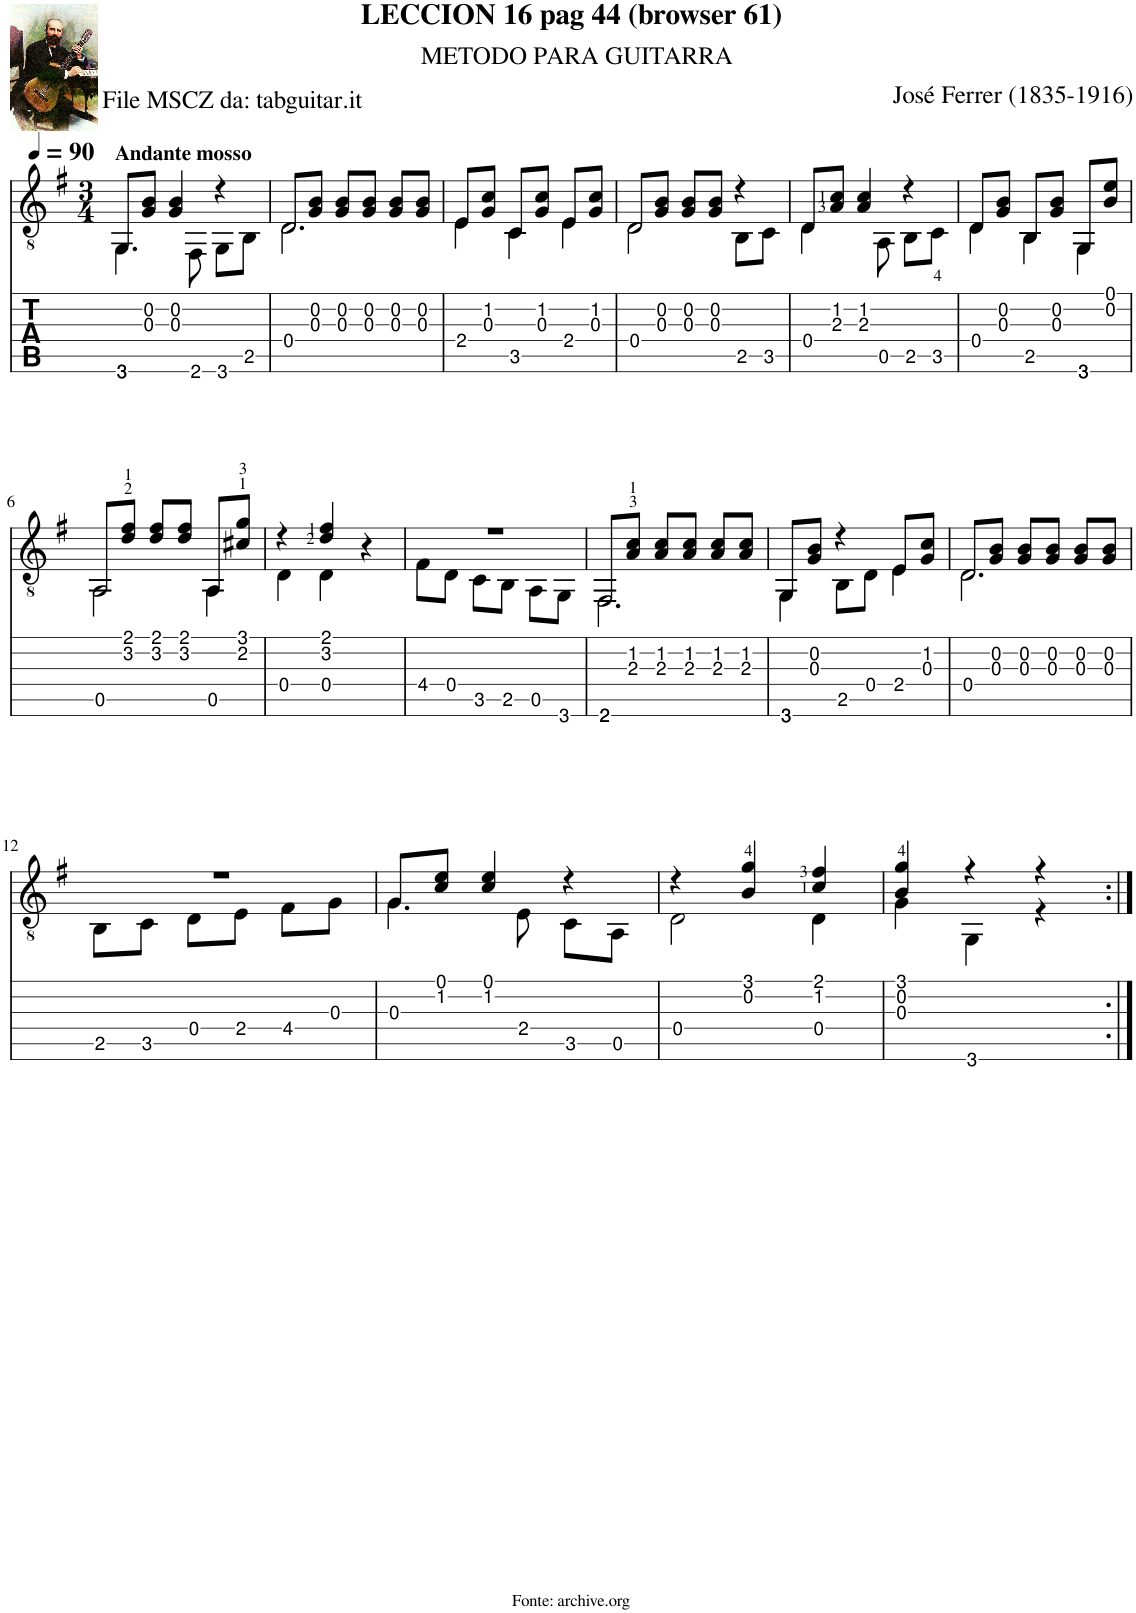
**kern	**kern
*part1	*part1
*staff2	*staff1
*I"Guitar	*
*I'Guit.	*
*stria6	*
*	*clefGv2
*k[f#]	*k[f#]
*M3/4	*M3/4
*MM90	*MM90
=	=
*^	*^
!	!	!LO:TX:a:B:t=Andante mosso	!
8GGL	4.GG	8GG/L	4.GG\
8G\ 8B\J	.	8G/ 8B/J	.
4G 4B	.	4G/ 4B/	.
.	8FF#	.	8FF#\
4r	8GGL	4r	8GG\L
.	8BBJ	.	8BB\J
=1	=1	=1	=1
!	!	!LO:N:head=open	!
8DL	2.D	8D/L	2.D\
8G\ 8B\J	.	8G/ 8B/J	.
8G\ 8B\L	.	8G/ 8B/L	.
8G\ 8B\J	.	8G/ 8B/J	.
8G\ 8B\L	.	8G/ 8B/L	.
8G\ 8B\J	.	8G/ 8B/J	.
=2	=2	=2	=2
8EL	4E	8E/L	4E\
8G\ 8c\J	.	8G/ 8c/J	.
8CL	4C	8C/L	4C\
8G\ 8c\J	.	8G/ 8c/J	.
8EL	4E	8E/L	4E\
8G\ 8c\J	.	8G/ 8c/J	.
=3	=3	=3	=3
!	!	!LO:N:head=open	!
8DL	2D	8D/L	2D\
8G\ 8B\J	.	8G/ 8B/J	.
8G\ 8B\L	.	8G/ 8B/L	.
8G\ 8B\J	.	8G/ 8B/J	.
4r	8BBL	4r	8BB\L
.	8CJ	.	8C\J
=4	=4	=4	=4
8DL	4.D	8D/L	4.D\
8A\ 8c\J	.	8A/ 8c/J	.
4A 4c	.	4A/ 4c/	.
.	8AA	.	8AA\
4r	8BBL	4r	8BB\L
.	8CJ	.	8C\J
=5	=5	=5	=5
8DL	4D	8D/L	4D\
8G\ 8B\J	.	8G/ 8B/J	.
8BBL	4BB	8BB/L	4BB\
8G\ 8B\J	.	8G/ 8B/J	.
8GGL	4GG	8GG/L	4GG\
8B\ 8e\J	.	8B/ 8e/J	.
!!LO:LB:g=z	!!
=6	=6	=6	=6
!	!	!LO:N:head=open	!
8AAL	2AA	8AA/L	2AA\
8d\ 8f#\J	.	8d/ 8f#/J	.
8d\ 8f#\L	.	8d/ 8f#/L	.
8d\ 8f#\J	.	8d/ 8f#/J	.
8AAL	4AA	8AA/L	4AA\
8c#\ 8g\J	.	8c#X/ 8g/J	.
=7	=7	=7	=7
4r	4D	4r	4D\
4d 4f#	4D	4d/ 4f#/	4D\
4r	4ryy	4r	4ryy
=8	=8	=8	=8
2.r	8F#L	2.r	8F#\L
.	8DJ	.	8D\J
.	8CL	.	8C\L
.	8BBJ	.	8BB\J
.	8AAL	.	8AA\L
.	8GGJ	.	8GG\J
=9	=9	=9	=9
!	!	!LO:N:head=open	!
8FF#L	2.FF#	8FF#/L	2.FF#\
8A\ 8c\J	.	8A/ 8c/J	.
8A\ 8c\L	.	8A/ 8c/L	.
8A\ 8c\J	.	8A/ 8c/J	.
8A\ 8c\L	.	8A/ 8c/L	.
8A\ 8c\J	.	8A/ 8c/J	.
=10	=10	=10	=10
8GGL	4GG	8GG/L	4GG\
8G\ 8B\J	.	8G/ 8B/J	.
4r	8BBL	4r	8BB\L
.	8DJ	.	8D\J
8EL	4E	8E/L	4E\
8G\ 8c\J	.	8G/ 8c/J	.
=11	=11	=11	=11
!	!	!LO:N:head=open	!
8DL	2.D	8D/L	2.D\
8G\ 8B\J	.	8G/ 8B/J	.
8G\ 8B\L	.	8G/ 8B/L	.
8G\ 8B\J	.	8G/ 8B/J	.
8G\ 8B\L	.	8G/ 8B/L	.
8G\ 8B\J	.	8G/ 8B/J	.
!!LO:LB:g=z	!!
=12	=12	=12	=12
2.r	8BBL	2.r	8BB\L
.	8CJ	.	8C\J
.	8DL	.	8D\L
.	8EJ	.	8E\J
.	8F#L	.	8F#\L
.	8GJ	.	8G\J
=13	=13	=13	=13
8GL	4.G	8G/L	4.G\
8c\ 8e\J	.	8c/ 8e/J	.
4c 4e	.	4c/ 4e/	.
.	8E	.	8E\
4r	8CL	4r	8C\L
.	8AAJ	.	8AA\J
=14	=14	=14	=14
4r	2D	4r	2D\
4B 4g	.	4B/ 4g/	.
4c 4f#	4D	4c/ 4f#/	4D\
=15	=15	=15	=15
4B 4g	4G	4B/ 4g/	4G\
4r	4GG	4r	4GG\
4r	4r	4r	4r
*v	*v	*	*
*	*v	*v
=:|!	=:|!
*-	*-
